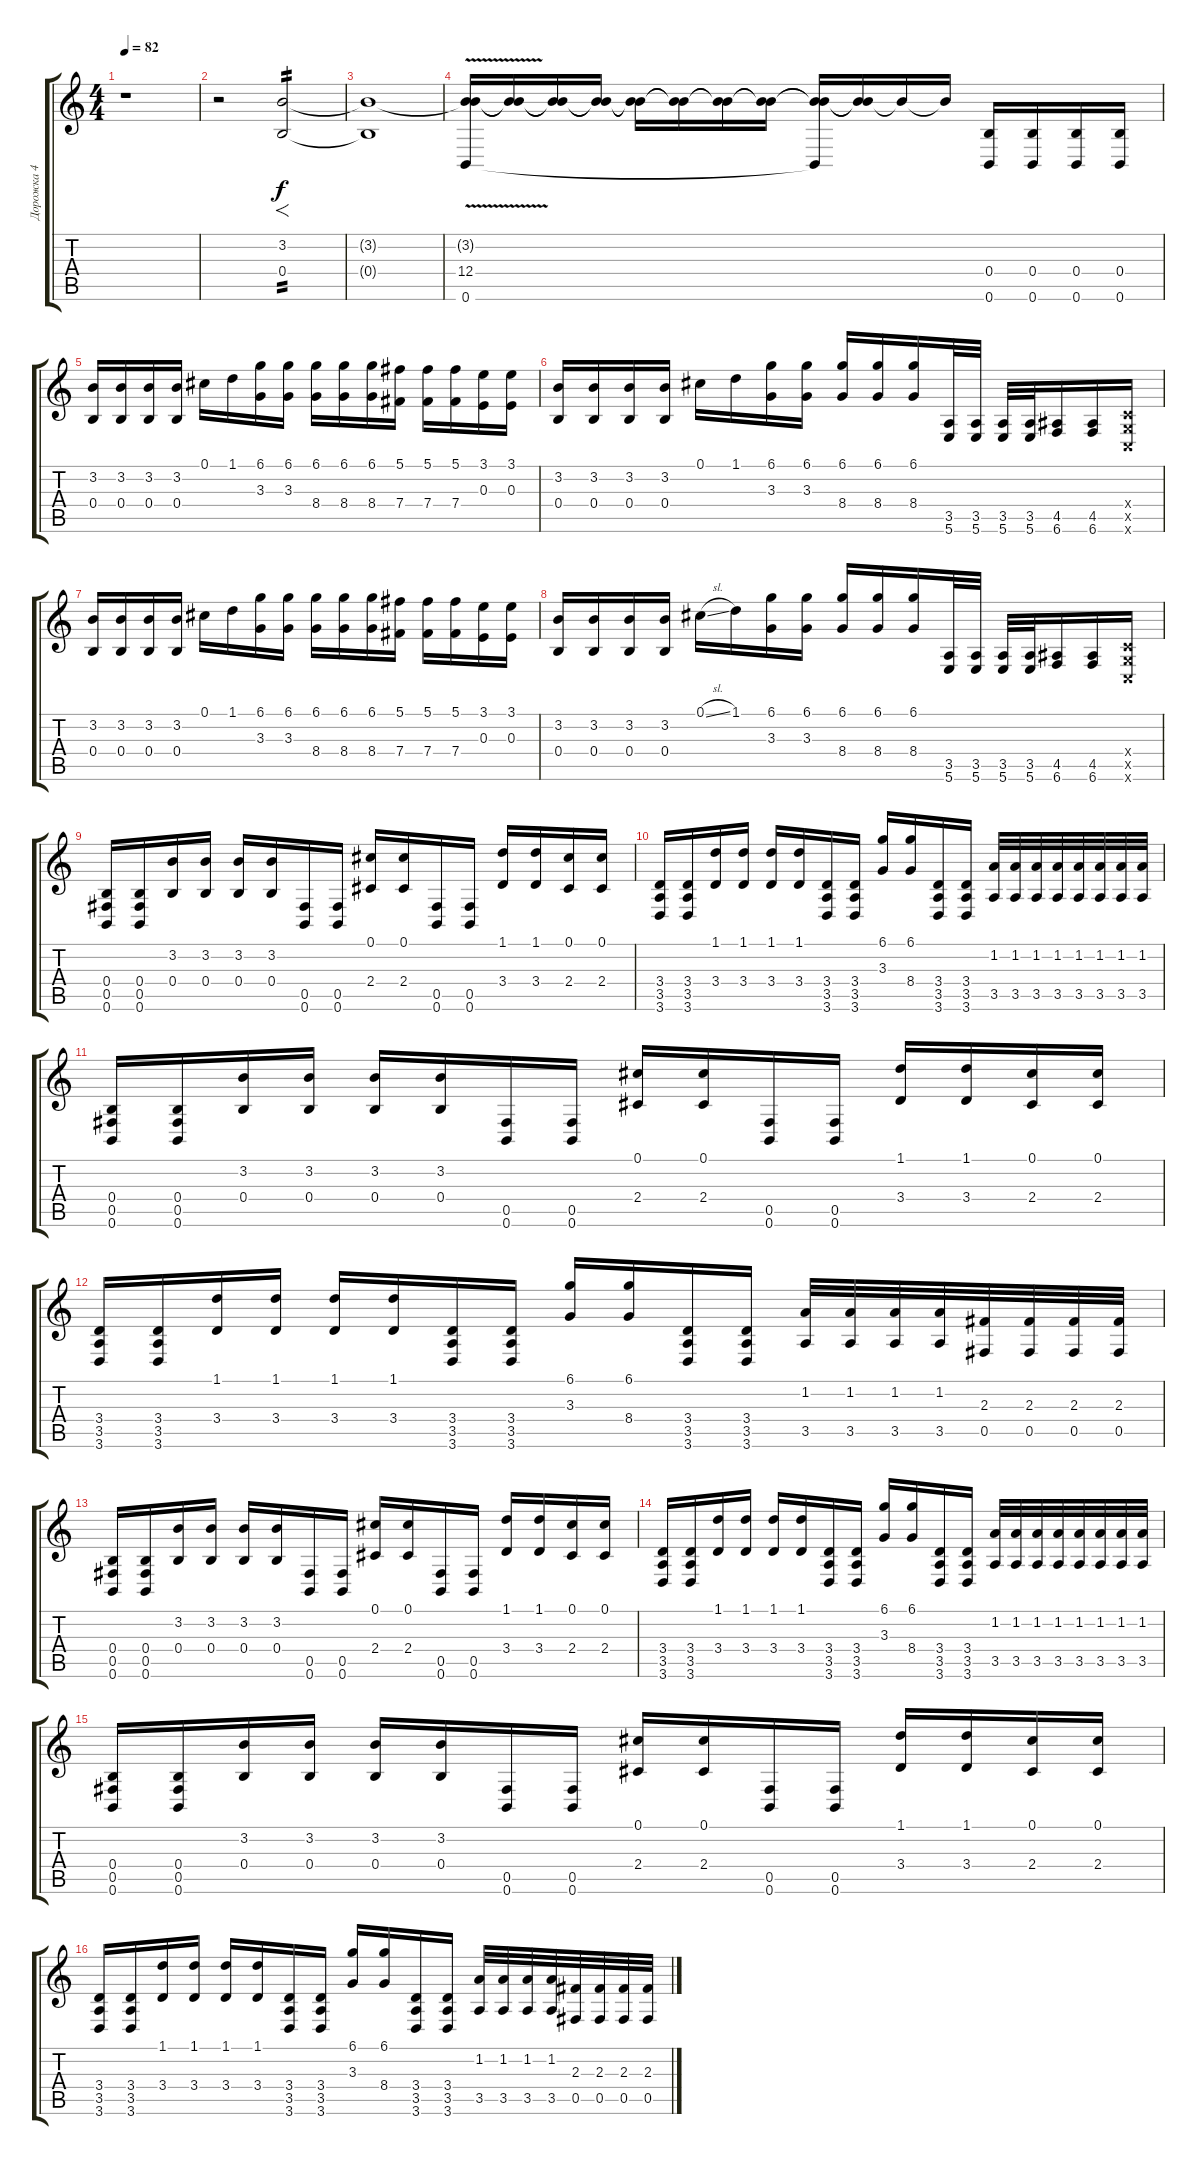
\track ("Дорожка 4" "Дорожка 4") {instrument distortionguitar}
\staff {score tabs}
\tuning (Db4 Ab3 E3 B2 Gb2 B1) {hide}
\ts (4 4)
\tempo 82
\clef g2
\ks c
r.1{dy f} |
r.2 (3.2 0.4).2{f tp 2 instrument distortionguitar} |
(3.2{t} 0.4{t}).1 |
(3.2{v t} 12.4{v} 0.6).16 (3.2{t} 12.4{t}).16 (3.2{t} 12.4{t}).16 (3.2{t} 12.4{t}).16 (3.2{t} 12.4{t}).16 (3.2{t} 12.4{t}).16 (3.2{t} 12.4{t}).16 (3.2{t} 12.4{t}).16 (3.2{t} 12.4{t} 0.6{t}).16 (3.2{t} 12.4{t}).16 3.2{t}.16 3.2{t}.16 (0.4 0.6).16 (0.4 0.6).16 (0.4 0.6).16 (0.4 0.6).16 |
(3.2 0.4).16 (3.2 0.4).16 (3.2 0.4).16 (3.2 0.4).16 0.1.16 1.1.16 (6.1 3.3).16 (6.1 3.3).16 (6.1 8.4).16 (6.1 8.4).16 (6.1 8.4).16 (5.1 7.4).16 (5.1 7.4).16 (5.1 7.4).16 (3.1 0.3).16 (3.1 0.3).16 |
(3.2 0.4).16 (3.2 0.4).16 (3.2 0.4).16 (3.2 0.4).16 0.1.16 1.1.16 (6.1 3.3).16 (6.1 3.3).16 (6.1 8.4).16 (6.1 8.4).16 (6.1 8.4).16 (3.5 5.6).32 (3.5 5.6).32 (3.5 5.6).32 (3.5 5.6).32 (4.5 6.6).16 (4.5 6.6).16 (1.4{x} 1.5{x} 1.6{x}).16 |
(3.2 0.4).16 (3.2 0.4).16 (3.2 0.4).16 (3.2 0.4).16 0.1.16 1.1.16 (6.1 3.3).16 (6.1 3.3).16 (6.1 8.4).16 (6.1 8.4).16 (6.1 8.4).16 (5.1 7.4).16 (5.1 7.4).16 (5.1 7.4).16 (3.1 0.3).16 (3.1 0.3).16 |
(3.2 0.4).16 (3.2 0.4).16 (3.2 0.4).16 (3.2 0.4).16 0.1{sl}.16 1.1.16 (6.1 3.3).16 (6.1 3.3).16 (6.1 8.4).16 (6.1 8.4).16 (6.1 8.4).16 (3.5 5.6).32 (3.5 5.6).32 (3.5 5.6).32 (3.5 5.6).32 (4.5 6.6).16 (4.5 6.6).16 (1.4{x} 1.5{x} 1.6{x}).16 |
(0.4 0.5 0.6).16 (0.4 0.5 0.6).16 (3.2 0.4).16 (3.2 0.4).16 (3.2 0.4).16 (3.2 0.4).16 (0.5 0.6).16 (0.5 0.6).16 (0.1 2.4).16 (0.1 2.4).16 (0.5 0.6).16 (0.5 0.6).16 (1.1 3.4).16 (1.1 3.4).16 (0.1 2.4).16 (0.1 2.4).16 |
(3.4 3.5 3.6).16 (3.4 3.5 3.6).16 (1.1 3.4).16 (1.1 3.4).16 (1.1 3.4).16 (1.1 3.4).16 (3.4 3.5 3.6).16 (3.4 3.5 3.6).16 (6.1 3.3).16 (6.1 8.4).16 (3.4 3.5 3.6).16 (3.4 3.5 3.6).16 (1.2 3.5).32 (1.2 3.5).32 (1.2 3.5).32 (1.2 3.5).32 (1.2 3.5).32 (1.2 3.5).32 (1.2 3.5).32 (1.2 3.5).32 |
(0.4 0.5 0.6).16 (0.4 0.5 0.6).16 (3.2 0.4).16 (3.2 0.4).16 (3.2 0.4).16 (3.2 0.4).16 (0.5 0.6).16 (0.5 0.6).16 (0.1 2.4).16 (0.1 2.4).16 (0.5 0.6).16 (0.5 0.6).16 (1.1 3.4).16 (1.1 3.4).16 (0.1 2.4).16 (0.1 2.4).16 |
(3.4 3.5 3.6).16 (3.4 3.5 3.6).16 (1.1 3.4).16 (1.1 3.4).16 (1.1 3.4).16 (1.1 3.4).16 (3.4 3.5 3.6).16 (3.4 3.5 3.6).16 (6.1 3.3).16 (6.1 8.4).16 (3.4 3.5 3.6).16 (3.4 3.5 3.6).16 (1.2 3.5).32 (1.2 3.5).32 (1.2 3.5).32 (1.2 3.5).32 (2.3 0.5).32 (2.3 0.5).32 (2.3 0.5).32 (2.3 0.5).32 |
(0.4 0.5 0.6).16 (0.4 0.5 0.6).16 (3.2 0.4).16 (3.2 0.4).16 (3.2 0.4).16 (3.2 0.4).16 (0.5 0.6).16 (0.5 0.6).16 (0.1 2.4).16 (0.1 2.4).16 (0.5 0.6).16 (0.5 0.6).16 (1.1 3.4).16 (1.1 3.4).16 (0.1 2.4).16 (0.1 2.4).16 |
(3.4 3.5 3.6).16 (3.4 3.5 3.6).16 (1.1 3.4).16 (1.1 3.4).16 (1.1 3.4).16 (1.1 3.4).16 (3.4 3.5 3.6).16 (3.4 3.5 3.6).16 (6.1 3.3).16 (6.1 8.4).16 (3.4 3.5 3.6).16 (3.4 3.5 3.6).16 (1.2 3.5).32 (1.2 3.5).32 (1.2 3.5).32 (1.2 3.5).32 (1.2 3.5).32 (1.2 3.5).32 (1.2 3.5).32 (1.2 3.5).32 |
(0.4 0.5 0.6).16 (0.4 0.5 0.6).16 (3.2 0.4).16 (3.2 0.4).16 (3.2 0.4).16 (3.2 0.4).16 (0.5 0.6).16 (0.5 0.6).16 (0.1 2.4).16 (0.1 2.4).16 (0.5 0.6).16 (0.5 0.6).16 (1.1 3.4).16 (1.1 3.4).16 (0.1 2.4).16 (0.1 2.4).16 |
(3.4 3.5 3.6).16 (3.4 3.5 3.6).16 (1.1 3.4).16 (1.1 3.4).16 (1.1 3.4).16 (1.1 3.4).16 (3.4 3.5 3.6).16 (3.4 3.5 3.6).16 (6.1 3.3).16 (6.1 8.4).16 (3.4 3.5 3.6).16 (3.4 3.5 3.6).16 (1.2 3.5).32 (1.2 3.5).32 (1.2 3.5).32 (1.2 3.5).32 (2.3 0.5).32 (2.3 0.5).32 (2.3 0.5).32 (2.3 0.5).32
